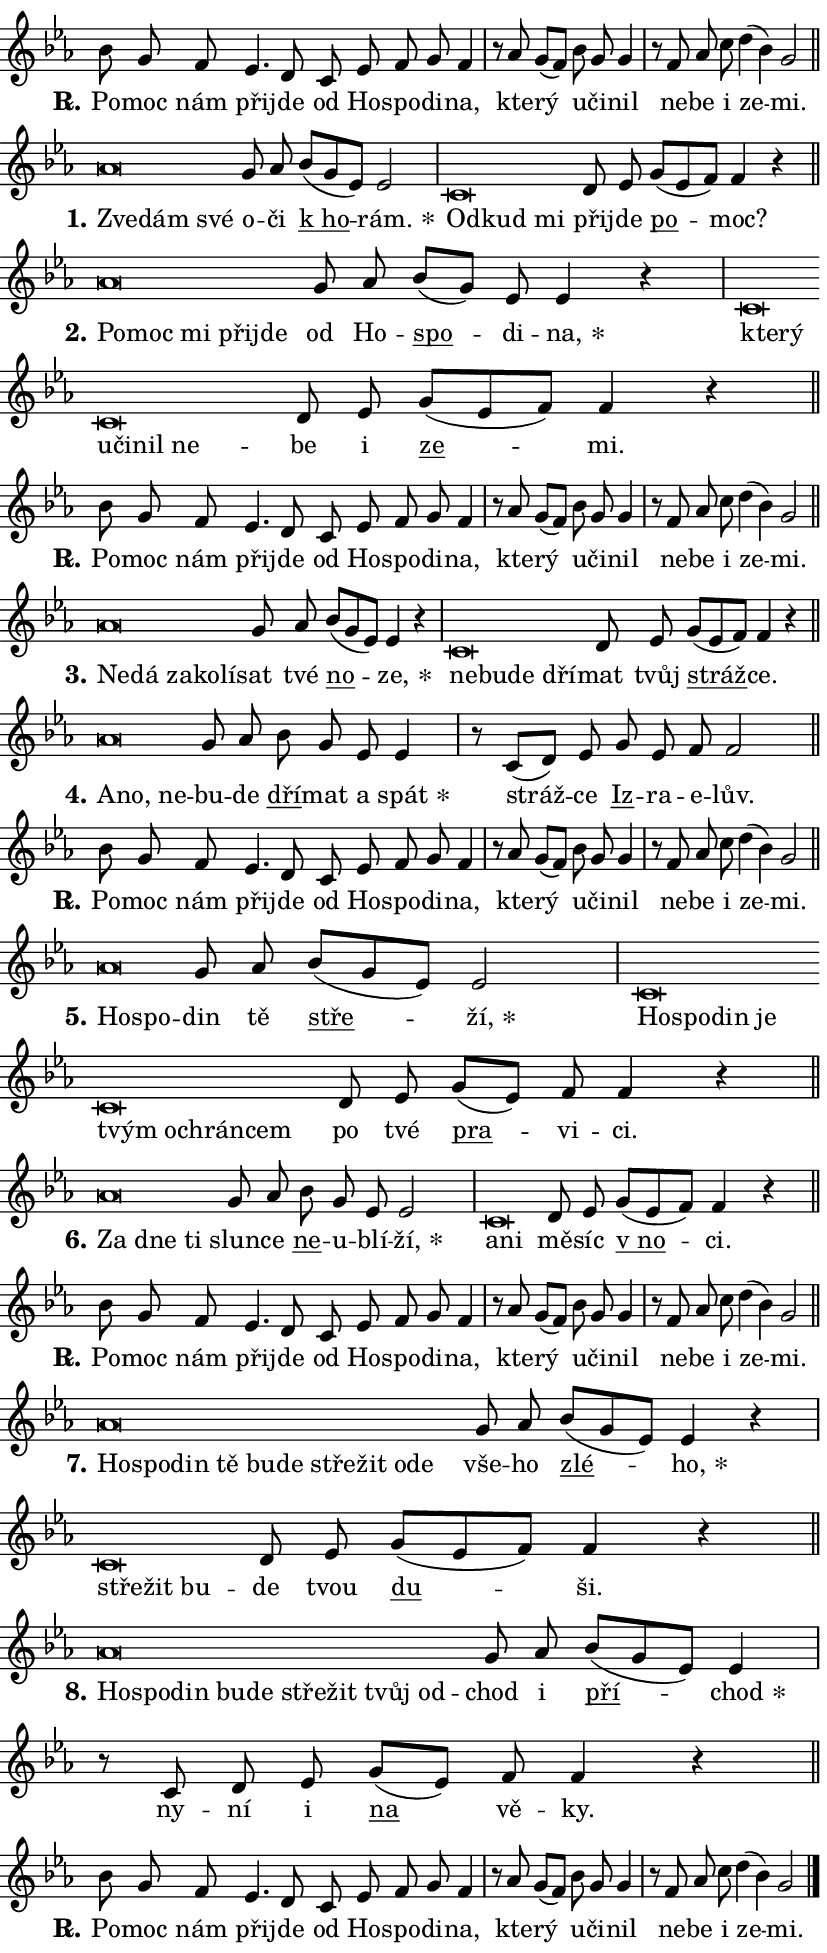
\version "2.24.0"
\header { tagline = "" }
\paper {
  indent = 0\cm
  top-margin = 0\cm
  right-margin = 0.13\cm % to fit lyric hyphens
  bottom-margin = 0\cm
  left-margin = 0\cm
  paper-width = 14\cm
  page-breaking = #ly:one-page-breaking
  system-system-spacing.basic-distance = #11
  score-system-spacing.basic-distance = #11
  ragged-last = ##f
}


%% Author: Thomas Morley
%% https://lists.gnu.org/archive/html/lilypond-user/2020-05/msg00002.html
#(define (line-position grob)
"Returns position of @var[grob} in current system:
   @code{'start}, if at first time-step
   @code{'end}, if at last time-step
   @code{'middle} otherwise
"
  (let* ((col (ly:item-get-column grob))
         (ln (ly:grob-object col 'left-neighbor))
         (rn (ly:grob-object col 'right-neighbor))
         (col-to-check-left (if (ly:grob? ln) ln col))
         (col-to-check-right (if (ly:grob? rn) rn col))
         (break-dir-left
           (and
             (ly:grob-property col-to-check-left 'non-musical #f)
             (ly:item-break-dir col-to-check-left)))
         (break-dir-right
           (and
             (ly:grob-property col-to-check-right 'non-musical #f)
             (ly:item-break-dir col-to-check-right))))
        (cond ((eqv? 1 break-dir-left) 'start)
              ((eqv? -1 break-dir-right) 'end)
              (else 'middle))))

#(define (tranparent-at-line-position vctor)
  (lambda (grob)
  "Relying on @code{line-position} select the relevant enry from @var{vctor}.
Used to determine transparency,"
    (case (line-position grob)
      ((end) (not (vector-ref vctor 0)))
      ((middle) (not (vector-ref vctor 1)))
      ((start) (not (vector-ref vctor 2))))))

noteHeadBreakVisibility =
#(define-music-function (break-visibility)(vector?)
"Makes @code{NoteHead}s transparent relying on @var{break-visibility}"
#{
  \override NoteHead.transparent =
    #(tranparent-at-line-position break-visibility)
#})

#(define delete-ledgers-for-transparent-note-heads
  (lambda (grob)
    "Reads whether a @code{NoteHead} is transparent.
If so this @code{NoteHead} is removed from @code{'note-heads} from
@var{grob}, which is supposed to be @code{LedgerLineSpanner}.
As a result ledgers are not printed for this @code{NoteHead}"
    (let* ((nhds-array (ly:grob-object grob 'note-heads))
           (nhds-list
             (if (ly:grob-array? nhds-array)
                 (ly:grob-array->list nhds-array)
                 '()))
           ;; Relies on the transparent-property being done before
           ;; Staff.LedgerLineSpanner.after-line-breaking is executed.
           ;; This is fragile ...
           (to-keep
             (remove
               (lambda (nhd)
                 (ly:grob-property nhd 'transparent #f))
               nhds-list)))
      ;; TODO find a better method to iterate over grob-arrays, similiar
      ;; to filter/remove etc for lists
      ;; For now rebuilt from scratch
      (set! (ly:grob-object grob 'note-heads)  '())
      (for-each
        (lambda (nhd)
          (ly:pointer-group-interface::add-grob grob 'note-heads nhd))
        to-keep))))

squashNotes = {
  \override NoteHead.X-extent = #'(-0.2 . 0.2)
  \override NoteHead.Y-extent = #'(-0.75 . 0)
  \override NoteHead.stencil =
    #(lambda (grob)
       (let ((pos (ly:grob-property grob 'staff-position)))
         (begin
           (if (< pos -7) (display "ERROR: Lower brevis then expected\n") (display ""))
           (if (<= pos -6) ly:text-interface::print ly:note-head::print))))
}
unSquashNotes = {
  \revert NoteHead.X-extent
  \revert NoteHead.Y-extent
  \revert NoteHead.stencil
}

hideNotes = \noteHeadBreakVisibility #begin-of-line-visible
unHideNotes = \noteHeadBreakVisibility #all-visible

% work-around for resetting accidentals
% https://lilypond.org/doc/v2.23/Documentation/notation/displaying-rhythms#unmetered-music
cadenzaMeasure = {
  \cadenzaOff
  \partial 1024 s1024
  \cadenzaOn
}

#(define-markup-command (accent layout props text) (markup?)
  "Underline accented syllable"
  (interpret-markup layout props
    #{\markup \override #'(offset . 4.3) \underline { #text }#}))

responsum = \markup \concat {
  "R" \hspace #-1.05 \path #0.1 #'((moveto 0 0.07) (lineto 0.9 0.8)) \hspace #0.05 "."
}

spaceSize = #0.6828661417322834 % exact space size for TeX Gyre Schola

\layout {
  \context {
    \Staff
    \remove "Time_signature_engraver"
    \override LedgerLineSpanner.after-line-breaking = #delete-ledgers-for-transparent-note-heads
  }
  \context {
    \Lyrics {
      \override LyricSpace.minimum-distance = \spaceSize
      \override LyricText.font-name = #"TeX Gyre Schola"
      \override LyricText.font-size = 1
      \override StanzaNumber.font-name = #"TeX Gyre Schola Bold"
      \override StanzaNumber.font-size = 1
    }
  }
  \context {
    \Score 
    \override NoteHead.text =
      #(lambda (grob) 
        (let ((pos (ly:grob-property grob 'staff-position)))
          #{\markup {
            \combine
              \halign #-0.55 \raise #(if (= pos -6) 0 0.5) \override #'(thickness . 2) \draw-line #'(3.2 . 0)
              \musicglyph "noteheads.sM1"
          }#}))
  }
}

% magnetic-lyrics.ily
%
%   written by
%     Jean Abou Samra <jean@abou-samra.fr>
%     Werner Lemberg <wl@gnu.org>
%
%   adapted by
%     Jiri Hon <jiri.hon@gmail.com>
%
% Version 2022-Apr-15

% https://www.mail-archive.com/lilypond-user@gnu.org/msg149350.html

#(define (Left_hyphen_pointer_engraver context)
   "Collect syllable-hyphen-syllable occurrences in lyrics and store
them in properties.  This engraver only looks to the left.  For
example, if the lyrics input is @code{foo -- bar}, it does the
following.

@itemize @bullet
@item
Set the @code{text} property of the @code{LyricHyphen} grob between
@q{foo} and @q{bar} to @code{foo}.

@item
Set the @code{left-hyphen} property of the @code{LyricText} grob with
text @q{foo} to the @code{LyricHyphen} grob between @q{foo} and
@q{bar}.
@end itemize

Use this auxiliary engraver in combination with the
@code{lyric-@/text::@/apply-@/magnetic-@/offset!} hook."
   (let ((hyphen #f)
         (text #f))
     (make-engraver
      (acknowledgers
       ((lyric-syllable-interface engraver grob source-engraver)
        (set! text grob)))
      (end-acknowledgers
       ((lyric-hyphen-interface engraver grob source-engraver)
        ;(when (not (grob::has-interface grob 'lyric-space-interface))
          (set! hyphen grob)));)
      ((stop-translation-timestep engraver)
       (when (and text hyphen)
         (ly:grob-set-object! text 'left-hyphen hyphen))
       (set! text #f)
       (set! hyphen #f)))))

#(define (lyric-text::apply-magnetic-offset! grob)
   "If the space between two syllables is less than the value in
property @code{LyricText@/.details@/.squash-threshold}, move the right
syllable to the left so that it gets concatenated with the left
syllable.

Use this function as a hook for
@code{LyricText@/.after-@/line-@/breaking} if the
@code{Left_@/hyphen_@/pointer_@/engraver} is active."
   (let ((hyphen (ly:grob-object grob 'left-hyphen #f)))
     (when hyphen
       (let ((left-text (ly:spanner-bound hyphen LEFT)))
         (when (grob::has-interface left-text 'lyric-syllable-interface)
           (let* ((common (ly:grob-common-refpoint grob left-text X))
                  (this-x-ext (ly:grob-extent grob common X))
                  (left-x-ext
                   (begin
                     ;; Trigger magnetism for left-text.
                     (ly:grob-property left-text 'after-line-breaking)
                     (ly:grob-extent left-text common X)))
                  ;; `delta` is the gap width between two syllables.
                  (delta (- (interval-start this-x-ext)
                            (interval-end left-x-ext)))
                  (details (ly:grob-property grob 'details))
                  (threshold (assoc-get 'squash-threshold details 0.2)))
             (when (< delta threshold)
               (let* (;; We have to manipulate the input text so that
                      ;; ligatures crossing syllable boundaries are not
                      ;; disabled.  For languages based on the Latin
                      ;; script this is essentially a beautification.
                      ;; However, for non-Western scripts it can be a
                      ;; necessity.
                      (lt (ly:grob-property left-text 'text))
                      (rt (ly:grob-property grob 'text))
                      (is-space (grob::has-interface hyphen 'lyric-space-interface))
                      (space (if is-space " " ""))
                      (extra-delta (if is-space spaceSize 0))
                      ;; Append new syllable.
                      (ltrt-space (if (and (string? lt) (string? rt))
                                (string-append lt space rt)
                                (make-concat-markup (list lt space rt))))
                      ;; Right-align `ltrt` to the right side.
                      (ltrt-space-markup (grob-interpret-markup
                               grob
                               (make-translate-markup
                                (cons (interval-length this-x-ext) 0)
                                (make-right-align-markup ltrt-space)))))
                 (begin
                   ;; Don't print `left-text`.
                   (ly:grob-set-property! left-text 'stencil #f)
                   ;; Set text and stencil (which holds all collected
                   ;; syllables so far) and shift it to the left.
                   (ly:grob-set-property! grob 'text ltrt-space)
                   (ly:grob-set-property! grob 'stencil ltrt-space-markup)
                   (ly:grob-translate-axis! grob (- (- delta extra-delta)) X))))))))))


#(define (lyric-hyphen::displace-bounds-first grob)
   ;; Make very sure this callback isn't triggered too early.
   (let ((left (ly:spanner-bound grob LEFT))
         (right (ly:spanner-bound grob RIGHT)))
     (ly:grob-property left 'after-line-breaking)
     (ly:grob-property right 'after-line-breaking)
     (ly:lyric-hyphen::print grob)))

squashThreshold = #0.4

\layout {
  \context {
    \Lyrics
    \consists #Left_hyphen_pointer_engraver
    \override LyricText.after-line-breaking =
      #lyric-text::apply-magnetic-offset!
    \override LyricHyphen.stencil = #lyric-hyphen::displace-bounds-first
    \override LyricText.details.squash-threshold = \squashThreshold
    \override LyricHyphen.minimum-distance = 0
    \override LyricHyphen.minimum-length = \squashThreshold
  }
}

squashText = \override LyricText.details.squash-threshold = 9999
unSquashText = \override LyricText.details.squash-threshold = \squashThreshold

leftText = \override LyricText.self-alignment-X = #LEFT
unLeftText = \revert LyricText.self-alignment-X

starOffset = #(lambda (grob) 
                (let ((x_offset (ly:self-alignment-interface::aligned-on-x-parent grob)))
                  (if (= x_offset 0) 0 (+ x_offset 1.2))))

star = #(define-music-function (syllable)(string?)
"Append star separator at the end of a syllable"
#{
  \once \override LyricText.X-offset = #starOffset
  \lyricmode { \markup {
    #syllable
    \override #'((font-name . "TeX Gyre Schola Bold")) \hspace #0.2 \lower #0.65 \larger "*"
  } }
#})

starAccent = #(define-music-function (syllable)(string?)
"Append star separator at the end of a syllable and make accent"
#{
  \once \override LyricText.X-offset = #starOffset
  \lyricmode { \markup {
    \accent #syllable
    \override #'((font-name . "TeX Gyre Schola Bold")) \hspace #0.2 \lower #0.65 \larger "*"
  } }
#})

breath = #(define-music-function (syllable)(string?)
"Append breathing indicator at the end of a syllable"
#{
  \lyricmode { \markup { #syllable "+" } }
#})

optionalBreath = #(define-music-function (syllable)(string?)
"Append optional breathing indicator at the end of a syllable"
#{
  \lyricmode { \markup { #syllable "(+)" } }
#})


\score {
    <<
        \new Voice = "melody" { \cadenzaOn \key es \major \relative { bes'8 g f es4. d8 \bar "" c es f g f4 \cadenzaMeasure \bar "|" r8 as g[( f)] \bar "" bes8 g g4 \cadenzaMeasure \bar "|" r8 f as c \bar "" d4( bes) g2 \cadenzaMeasure \bar "||" \break } }
        \new Lyrics \lyricsto "melody" { \lyricmode { \set stanza = \responsum
Po -- moc nám při -- jde od Ho -- spo -- di -- na, kte -- rý u -- či -- nil ne -- be i ze -- mi. } }
    >>
    \layout {}
}

\score {
    <<
        \new Voice = "melody" { \cadenzaOn \key es \major \relative { \squashNotes as'\breve*1/16 \hideNotes \breve*1/16 \breve*1/16 \bar "" \unHideNotes \unSquashNotes g8 as \bar "" bes[( g es)] es2 \cadenzaMeasure \bar "|" \squashNotes c\breve*1/16 \hideNotes \breve*1/16 \breve*1/16 \bar "" \unHideNotes \unSquashNotes d8 es \bar "" g[( es f)] f4 r \cadenzaMeasure \bar "||" \break } }
        \new Lyrics \lyricsto "melody" { \lyricmode { \set stanza = "1."
\leftText Zve -- \squashText dám své \unLeftText \unSquashText o -- či \markup \accent "k ho" -- \star rám. \leftText Od -- \squashText kud mi \unLeftText \unSquashText při -- jde \markup \accent po -- moc? } }
    >>
    \layout {}
}

\score {
    <<
        \new Voice = "melody" { \cadenzaOn \key es \major \relative { \squashNotes as'\breve*1/16 \hideNotes \breve*1/16 \bar "" \breve*1/16 \bar "" \breve*1/16 \breve*1/16 \bar "" \unHideNotes \unSquashNotes g8 as \bar "" bes[( g)] es es4 r \cadenzaMeasure \bar "|" \squashNotes c\breve*1/16 \hideNotes \breve*1/16 \bar "" \breve*1/16 \bar "" \breve*1/16 \bar "" \breve*1/16 \breve*1/16 \bar "" \unHideNotes \unSquashNotes d8 es \bar "" g[( es f)] f4 r \cadenzaMeasure \bar "||" \break } }
        \new Lyrics \lyricsto "melody" { \lyricmode { \set stanza = "2."
\leftText Po -- \squashText moc mi při -- jde \unLeftText \unSquashText od Ho -- \markup \accent spo -- di -- \star na, \leftText kte -- \squashText rý u -- či -- nil ne -- \unLeftText \unSquashText be i \markup \accent ze -- mi. } }
    >>
    \layout {}
}

\score {
    <<
        \new Voice = "melody" { \cadenzaOn \key es \major \relative { bes'8 g f es4. d8 \bar "" c es f g f4 \cadenzaMeasure \bar "|" r8 as g[( f)] \bar "" bes8 g g4 \cadenzaMeasure \bar "|" r8 f as c \bar "" d4( bes) g2 \cadenzaMeasure \bar "||" \break } }
        \new Lyrics \lyricsto "melody" { \lyricmode { \set stanza = \responsum
Po -- moc nám při -- jde od Ho -- spo -- di -- na, kte -- rý u -- či -- nil ne -- be i ze -- mi. } }
    >>
    \layout {}
}

\score {
    <<
        \new Voice = "melody" { \cadenzaOn \key es \major \relative { \squashNotes as'\breve*1/16 \hideNotes \breve*1/16 \bar "" \breve*1/16 \bar "" \breve*1/16 \breve*1/16 \bar "" \unHideNotes \unSquashNotes g8 as \bar "" bes[( g es)] es4 r \cadenzaMeasure \bar "|" \squashNotes c\breve*1/16 \hideNotes \breve*1/16 \bar "" \breve*1/16 \breve*1/16 \bar "" \unHideNotes \unSquashNotes d8 es \bar "" g[( es f)] f4 r \cadenzaMeasure \bar "||" \break } }
        \new Lyrics \lyricsto "melody" { \lyricmode { \set stanza = "3."
\leftText Ne -- \squashText dá za -- ko -- lí -- \unLeftText \unSquashText sat tvé \markup \accent no -- \star ze, \leftText ne -- \squashText bu -- de dří -- \unLeftText \unSquashText mat tvůj \markup \accent stráž -- ce. } }
    >>
    \layout {}
}

\score {
    <<
        \new Voice = "melody" { \cadenzaOn \key es \major \relative { \squashNotes as'\breve*1/16 \hideNotes \breve*1/16 \breve*1/16 \bar "" \unHideNotes \unSquashNotes g8 as \bar "" bes g es es4 \cadenzaMeasure \bar "|" r8 c8[( d8)] es \bar "" g es f f2 \cadenzaMeasure \bar "||" \break } }
        \new Lyrics \lyricsto "melody" { \lyricmode { \set stanza = "4."
\leftText A -- \squashText no, ne -- \unLeftText \unSquashText bu -- de \markup \accent dří -- mat a \star spát stráž -- ce \markup \accent Iz -- ra -- e -- lův. } }
    >>
    \layout {}
}

\score {
    <<
        \new Voice = "melody" { \cadenzaOn \key es \major \relative { bes'8 g f es4. d8 \bar "" c es f g f4 \cadenzaMeasure \bar "|" r8 as g[( f)] \bar "" bes8 g g4 \cadenzaMeasure \bar "|" r8 f as c \bar "" d4( bes) g2 \cadenzaMeasure \bar "||" \break } }
        \new Lyrics \lyricsto "melody" { \lyricmode { \set stanza = \responsum
Po -- moc nám při -- jde od Ho -- spo -- di -- na, kte -- rý u -- či -- nil ne -- be i ze -- mi. } }
    >>
    \layout {}
}

\score {
    <<
        \new Voice = "melody" { \cadenzaOn \key es \major \relative { \squashNotes as'\breve*1/16 \hideNotes \breve*1/16 \bar "" \unHideNotes \unSquashNotes g8 as \bar "" bes[( g es)] es2 \cadenzaMeasure \bar "|" \squashNotes c\breve*1/16 \hideNotes \breve*1/16 \bar "" \breve*1/16 \bar "" \breve*1/16 \bar "" \breve*1/16 \bar "" \breve*1/16 \bar "" \breve*1/16 \breve*1/16 \bar "" \unHideNotes \unSquashNotes d8 es \bar "" g[( es)] f f4 r \cadenzaMeasure \bar "||" \break } }
        \new Lyrics \lyricsto "melody" { \lyricmode { \set stanza = "5."
\leftText Ho -- \squashText spo -- \unLeftText \unSquashText din tě \markup \accent stře -- \star ží, \leftText Ho -- \squashText spo -- din je tvým o -- chrán -- cem \unLeftText \unSquashText po tvé \markup \accent pra -- vi -- ci. } }
    >>
    \layout {}
}

\score {
    <<
        \new Voice = "melody" { \cadenzaOn \key es \major \relative { \squashNotes as'\breve*1/16 \hideNotes \breve*1/16 \breve*1/16 \bar "" \unHideNotes \unSquashNotes g8 as \bar "" bes g es es2 \cadenzaMeasure \bar "|" \squashNotes c\breve*1/16 \hideNotes \breve*1/16 \bar "" \unHideNotes \unSquashNotes d8 es \bar "" g[( es f)] f4 r \cadenzaMeasure \bar "||" \break } }
        \new Lyrics \lyricsto "melody" { \lyricmode { \set stanza = "6."
\leftText Za \squashText dne ti \unLeftText \unSquashText slun -- ce \markup \accent ne -- u -- blí -- \star ží, \leftText a -- \squashText ni \unLeftText \unSquashText mě -- síc \markup \accent "v no" -- ci. } }
    >>
    \layout {}
}

\score {
    <<
        \new Voice = "melody" { \cadenzaOn \key es \major \relative { bes'8 g f es4. d8 \bar "" c es f g f4 \cadenzaMeasure \bar "|" r8 as g[( f)] \bar "" bes8 g g4 \cadenzaMeasure \bar "|" r8 f as c \bar "" d4( bes) g2 \cadenzaMeasure \bar "||" \break } }
        \new Lyrics \lyricsto "melody" { \lyricmode { \set stanza = \responsum
Po -- moc nám při -- jde od Ho -- spo -- di -- na, kte -- rý u -- či -- nil ne -- be i ze -- mi. } }
    >>
    \layout {}
}

\score {
    <<
        \new Voice = "melody" { \cadenzaOn \key es \major \relative { \squashNotes as'\breve*1/16 \hideNotes \breve*1/16 \bar "" \breve*1/16 \bar "" \breve*1/16 \bar "" \breve*1/16 \bar "" \breve*1/16 \bar "" \breve*1/16 \bar "" \breve*1/16 \bar "" \breve*1/16 \breve*1/16 \bar "" \unHideNotes \unSquashNotes g8 as \bar "" bes[( g es)] es4 r \cadenzaMeasure \bar "|" \squashNotes c\breve*1/16 \hideNotes \breve*1/16 \breve*1/16 \bar "" \unHideNotes \unSquashNotes d8 es \bar "" g[( es f)] f4 r \cadenzaMeasure \bar "||" \break } }
        \new Lyrics \lyricsto "melody" { \lyricmode { \set stanza = "7."
\leftText Ho -- \squashText spo -- din tě bu -- de stře -- žit o -- de \unLeftText \unSquashText vše -- ho \markup \accent zlé -- \star ho, \leftText stře -- \squashText žit bu -- \unLeftText \unSquashText de tvou \markup \accent du -- ši. } }
    >>
    \layout {}
}

\score {
    <<
        \new Voice = "melody" { \cadenzaOn \key es \major \relative { \squashNotes as'\breve*1/16 \hideNotes \breve*1/16 \bar "" \breve*1/16 \bar "" \breve*1/16 \bar "" \breve*1/16 \bar "" \breve*1/16 \bar "" \breve*1/16 \bar "" \breve*1/16 \breve*1/16 \bar "" \unHideNotes \unSquashNotes g8 as \bar "" bes[( g es)] es4 \cadenzaMeasure \bar "|" r8 c d8 es \bar "" g[( es)] f f4 r \cadenzaMeasure \bar "||" \break } }
        \new Lyrics \lyricsto "melody" { \lyricmode { \set stanza = "8."
\leftText Ho -- \squashText spo -- din bu -- de stře -- žit tvůj od -- \unLeftText \unSquashText chod i \markup \accent pří -- \star chod ny -- ní i \markup \accent na vě -- ky. } }
    >>
    \layout {}
}

\score {
    <<
        \new Voice = "melody" { \cadenzaOn \key es \major \relative { bes'8 g f es4. d8 \bar "" c es f g f4 \cadenzaMeasure \bar "|" r8 as g[( f)] \bar "" bes8 g g4 \cadenzaMeasure \bar "|" r8 f as c \bar "" d4( bes) g2 \cadenzaMeasure \bar "||" \break } \bar "|." }
        \new Lyrics \lyricsto "melody" { \lyricmode { \set stanza = \responsum
Po -- moc nám při -- jde od Ho -- spo -- di -- na, kte -- rý u -- či -- nil ne -- be i ze -- mi. } }
    >>
    \layout {}
}
